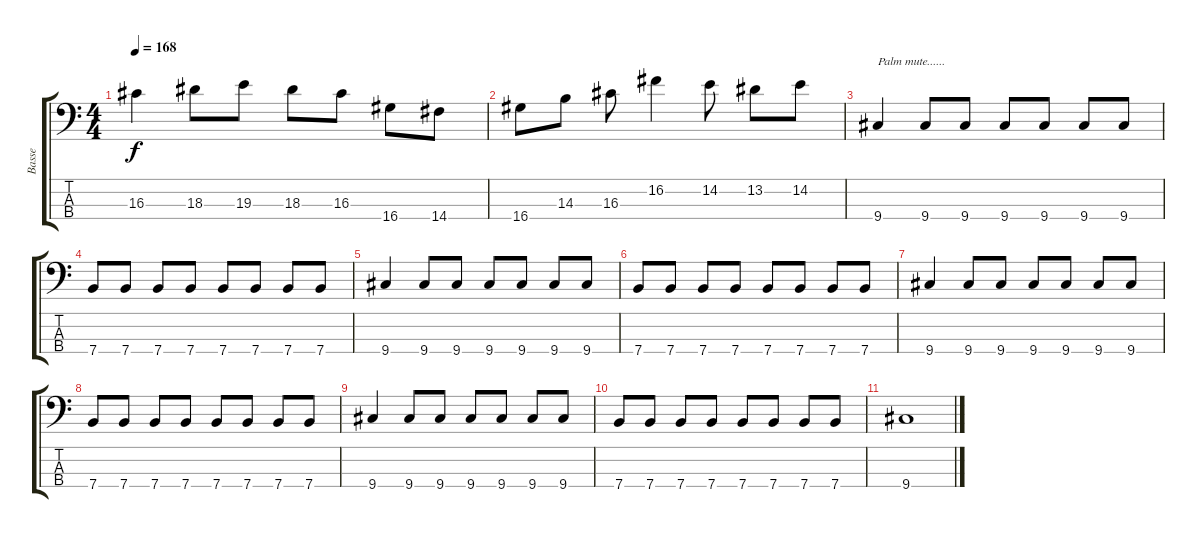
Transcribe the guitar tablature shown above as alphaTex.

\track ("Basse" "Basse") {instrument electricbassfinger}
\staff {score tabs}
\tuning (G2 D2 A1 E1) {hide}
\ts (4 4)
\tempo 168
\clef f4
\ks c
16.3.4{dy f} 18.3.8 19.3.8 18.3.8 16.3.8 16.4.8 14.4.8 |
16.4.8 14.3.8 16.3.8 16.2.4 14.2.8 13.2.8 14.2.8 |
9.4.4{txt "Palm mute......" instrument acousticbass} 9.4.8 9.4.8 9.4.8 9.4.8 9.4.8 9.4.8 |
7.4.8 7.4.8 7.4.8 7.4.8 7.4.8 7.4.8 7.4.8 7.4.8 |
9.4.4 9.4.8 9.4.8 9.4.8 9.4.8 9.4.8 9.4.8 |
7.4.8 7.4.8 7.4.8 7.4.8 7.4.8 7.4.8 7.4.8 7.4.8 |
9.4.4 9.4.8 9.4.8 9.4.8 9.4.8 9.4.8 9.4.8 |
7.4.8 7.4.8 7.4.8 7.4.8 7.4.8 7.4.8 7.4.8 7.4.8 |
9.4.4 9.4.8 9.4.8 9.4.8 9.4.8 9.4.8 9.4.8 |
7.4.8 7.4.8 7.4.8 7.4.8 7.4.8 7.4.8 7.4.8 7.4.8 |
9.4.1
